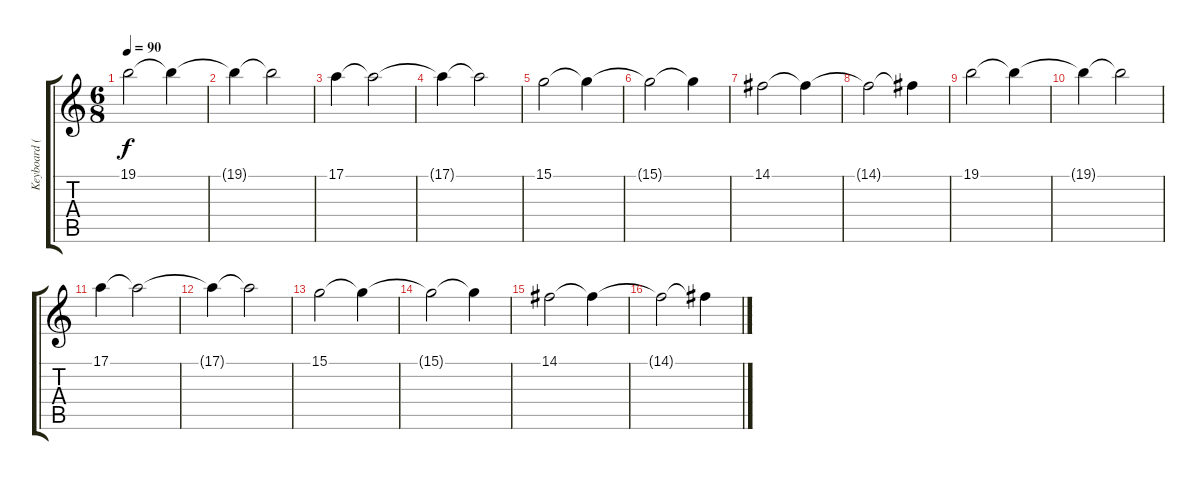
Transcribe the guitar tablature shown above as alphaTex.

\track ("Keyboard (Right Hand)" "Keyboard (") {instrument brightacousticpiano}
\staff {score tabs}
\tuning (E4 B3 G3 D3 A2 E2) {hide}
\ts (6 8)
\tempo 90
\clef g2
\ks c
19.1.2{dy f} 19.1{t}.4 |
19.1{t}.4 19.1{t}.2 |
17.1.4 17.1{t}.2 |
17.1{t}.4 17.1{t}.2 |
15.1.2 15.1{t}.4 |
15.1{t}.2 15.1{t}.4 |
14.1.2 14.1{t}.4 |
14.1{t}.2 14.1{t}.4 |
19.1.2 19.1{t}.4 |
19.1{t}.4 19.1{t}.2 |
17.1.4 17.1{t}.2 |
17.1{t}.4 17.1{t}.2 |
15.1.2 15.1{t}.4 |
15.1{t}.2 15.1{t}.4 |
14.1.2 14.1{t}.4 |
14.1{t}.2 14.1{t}.4
